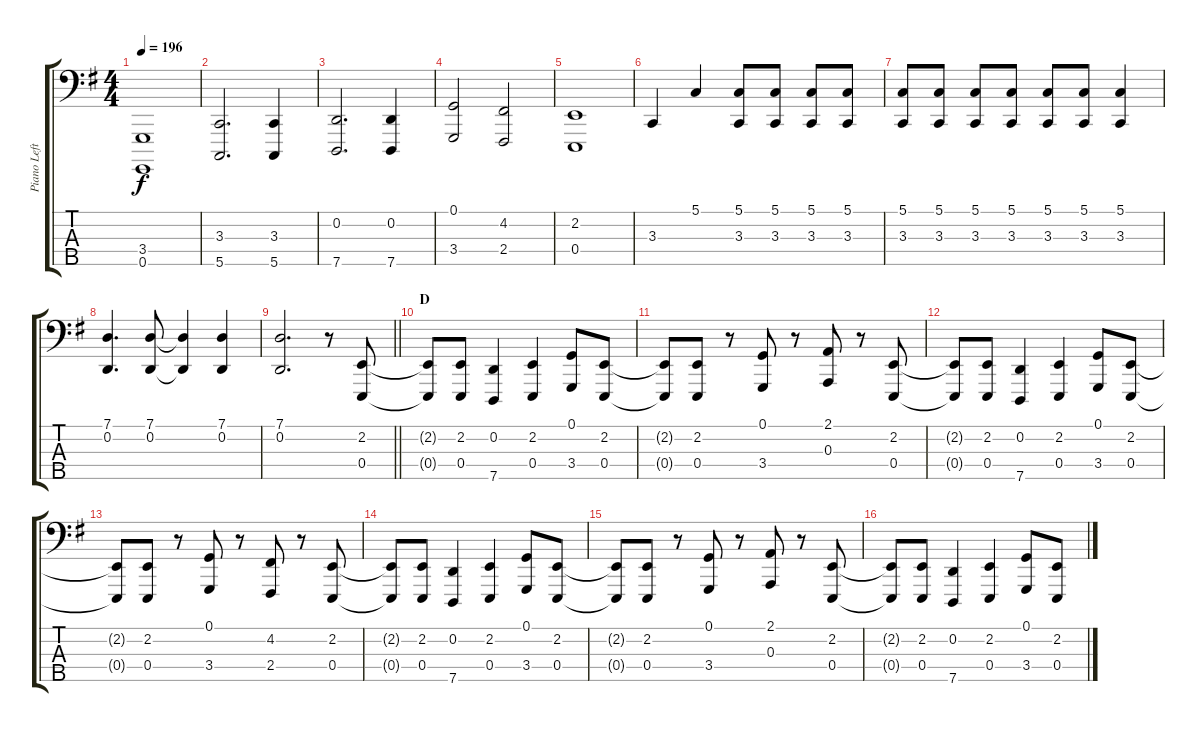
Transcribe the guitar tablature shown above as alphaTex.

\track ("Piano Left" "Piano Left") {instrument acousticgrandpiano}
\staff {score tabs}
\tuning (G2 D2 A1 E1 G0) {hide}
\ts (4 4)
\tempo 196
\clef f4
\ks g
(3.4{t} 0.5{t}).1{dy f} |
(3.3 5.5).2{d} (3.3 5.5).4 |
(0.2 7.5).2{d} (0.2 7.5).4 |
(0.1 3.4).2 (4.2 2.4).2 |
(2.2 0.4).1 |
3.3.4 5.1.4 (5.1 3.3).8 (5.1 3.3).8 (5.1 3.3).8 (5.1 3.3).8 |
(5.1 3.3).8 (5.1 3.3).8 (5.1 3.3).8 (5.1 3.3).8 (5.1 3.3).8 (5.1 3.3).8 (5.1 3.3).4 |
(7.1 0.2).4{d} (7.1 0.2).8 (7.1{t} 0.2{t}).4 (7.1 0.2).4 |
\barLineRight lightlight
(7.1 0.2).2{d} r.8 (2.2 0.4).8 |
\section ("" "D")
(2.2{t} 0.4{t}).8 (2.2 0.4).8 (0.2 7.5).4 (2.2 0.4).4 (0.1 3.4).8 (2.2 0.4).8 |
(2.2{t} 0.4{t}).8 (2.2 0.4).8 r.8 (0.1 3.4).8 r.8 (2.1 0.3).8 r.8 (2.2 0.4).8 |
(2.2{t} 0.4{t}).8 (2.2 0.4).8 (0.2 7.5).4 (2.2 0.4).4 (0.1 3.4).8 (2.2 0.4).8 |
(2.2{t} 0.4{t}).8 (2.2 0.4).8 r.8 (0.1 3.4).8 r.8 (4.2 2.4).8 r.8 (2.2 0.4).8 |
(2.2{t} 0.4{t}).8 (2.2 0.4).8 (0.2 7.5).4 (2.2 0.4).4 (0.1 3.4).8 (2.2 0.4).8 |
(2.2{t} 0.4{t}).8 (2.2 0.4).8 r.8 (0.1 3.4).8 r.8 (2.1 0.3).8 r.8 (2.2 0.4).8 |
(2.2{t} 0.4{t}).8 (2.2 0.4).8 (0.2 7.5).4 (2.2 0.4).4 (0.1 3.4).8 (2.2 0.4).8
